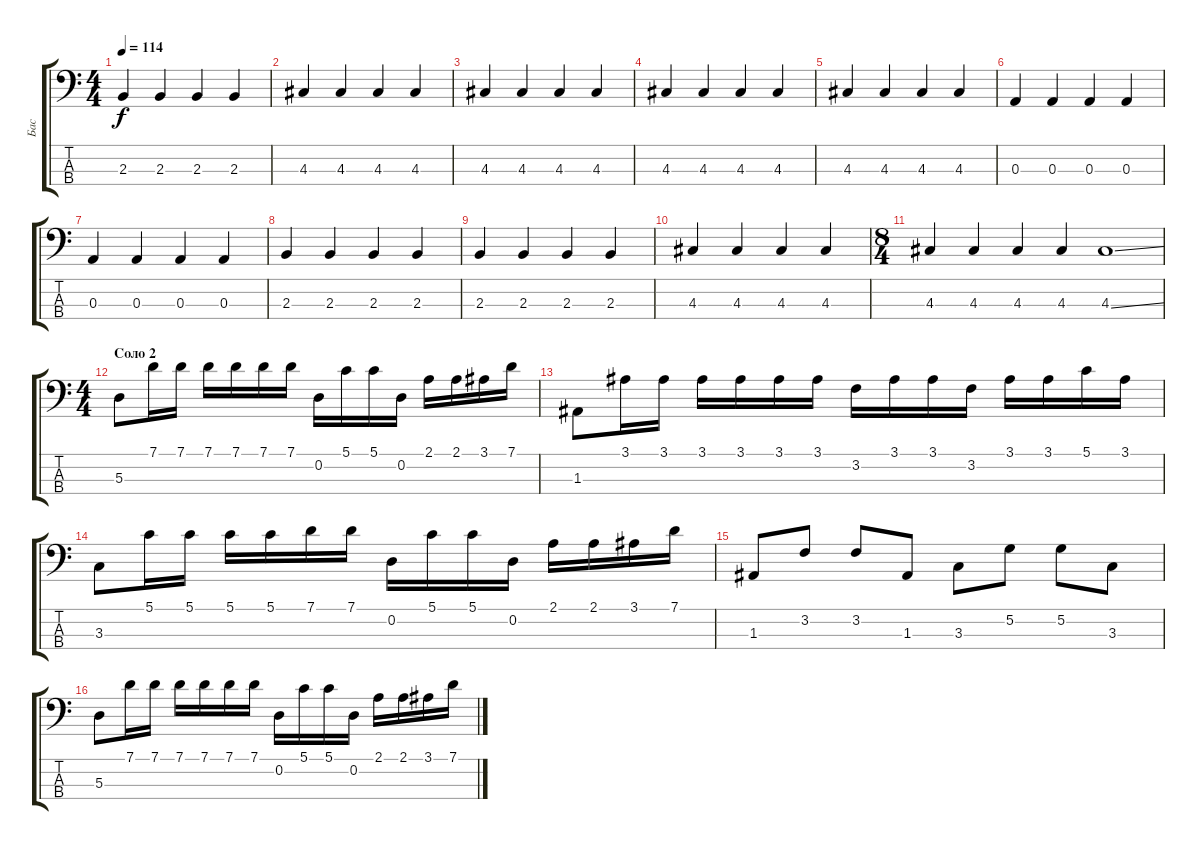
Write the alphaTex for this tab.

\track ("Бас" "Бас") {instrument electricbassfinger}
\staff {score tabs}
\tuning (G2 D2 A1 E1) {hide}
\ts (4 4)
\tempo 114
\clef f4
\ks c
2.3.4{dy f} 2.3.4 2.3.4 2.3.4 |
4.3.4 4.3.4 4.3.4 4.3.4 |
4.3.4 4.3.4 4.3.4 4.3.4 |
4.3.4 4.3.4 4.3.4 4.3.4 |
4.3.4 4.3.4 4.3.4 4.3.4 |
0.3.4 0.3.4 0.3.4 0.3.4 |
0.3.4 0.3.4 0.3.4 0.3.4 |
2.3.4 2.3.4 2.3.4 2.3.4 |
2.3.4 2.3.4 2.3.4 2.3.4 |
4.3.4 4.3.4 4.3.4 4.3.4 |
\ts (8 4)
4.3.4 4.3.4 4.3.4 4.3.4 4.3{ss}.1 |
\ts (4 4)
\section ("" "Соло 2")
5.3.8 7.1.16 7.1.16 7.1.16 7.1.16 7.1.16 7.1.16 0.2.16 5.1.16 5.1.16 0.2.16 2.1.16 2.1.16 3.1.16 7.1.16 |
1.3.8 3.1.16 3.1.16 3.1.16 3.1.16 3.1.16 3.1.16 3.2.16 3.1.16 3.1.16 3.2.16 3.1.16 3.1.16 5.1.16 3.1.16 |
3.3.8 5.1.16 5.1.16 5.1.16 5.1.16 7.1.16 7.1.16 0.2.16 5.1.16 5.1.16 0.2.16 2.1.16 2.1.16 3.1.16 7.1.16 |
1.3.8 3.2.8 3.2.8 1.3.8 3.3.8 5.2.8 5.2.8 3.3.8 |
5.3.8 7.1.16 7.1.16 7.1.16 7.1.16 7.1.16 7.1.16 0.2.16 5.1.16 5.1.16 0.2.16 2.1.16 2.1.16 3.1.16 7.1.16
